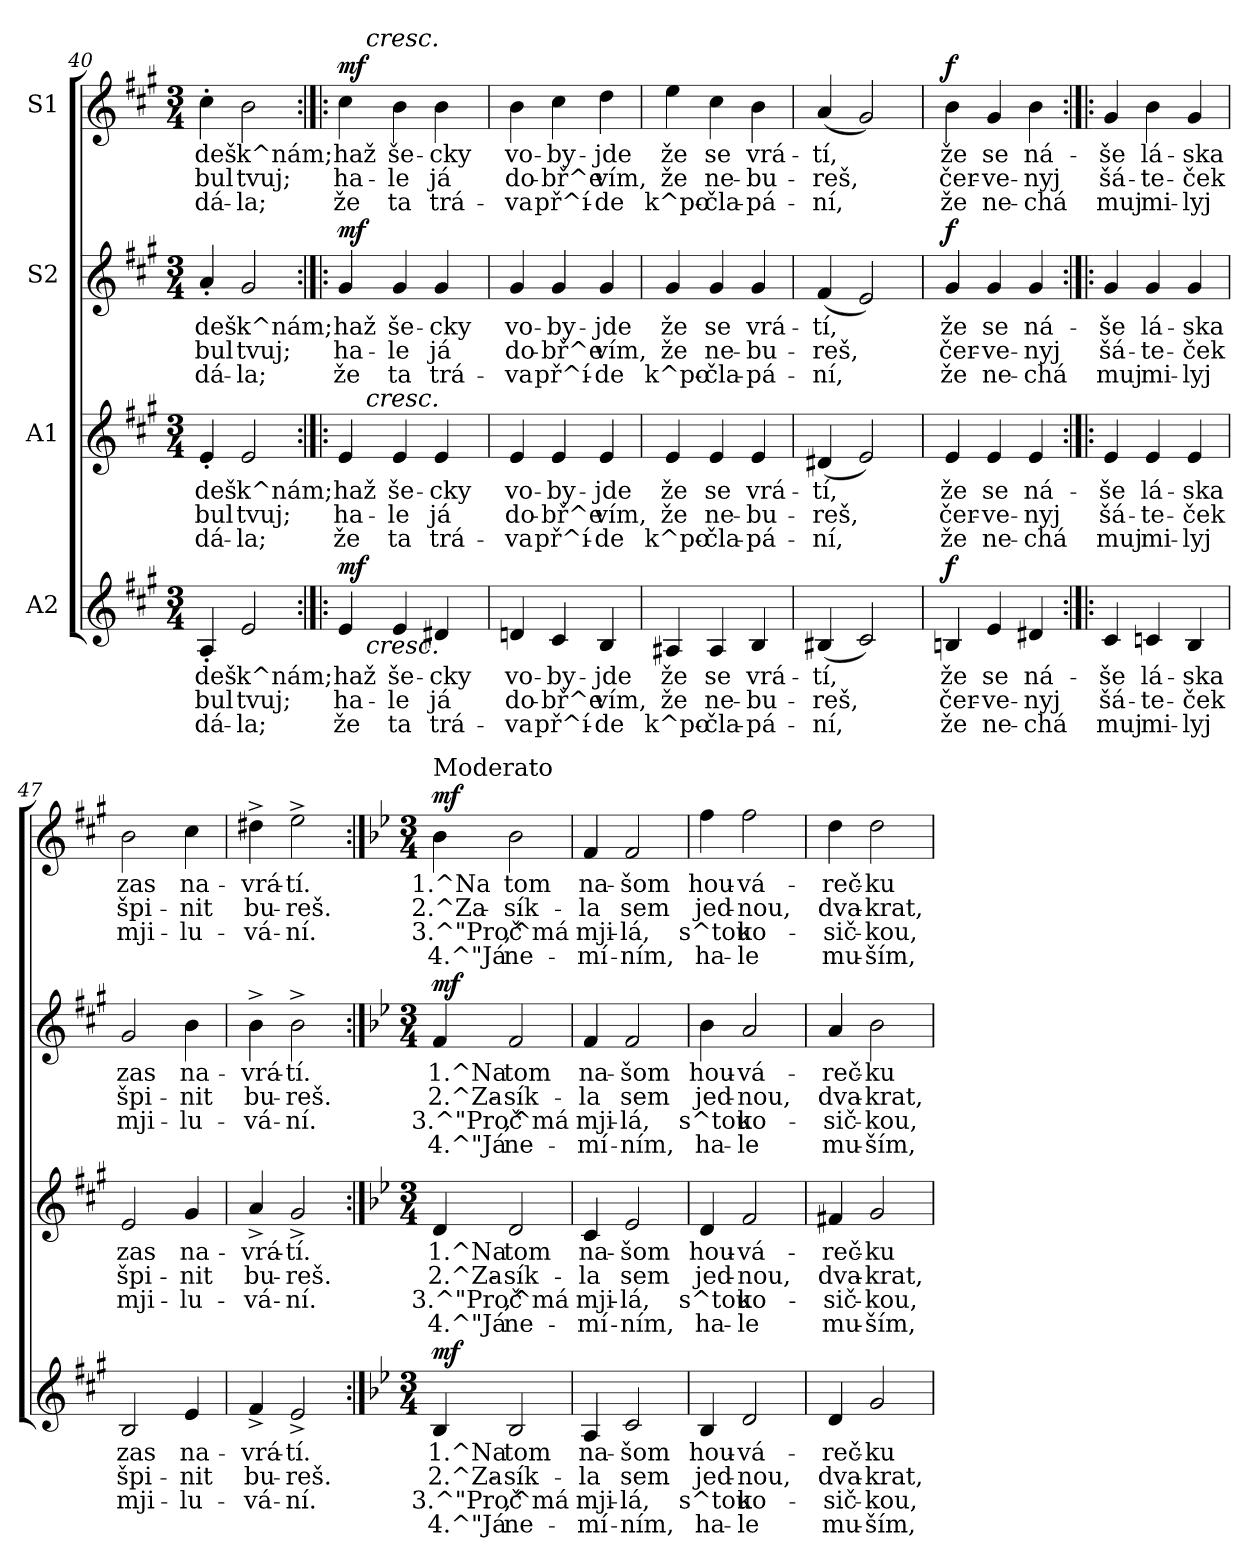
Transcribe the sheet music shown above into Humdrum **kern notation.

**kern	**text	**text	**text	**text	**dynam	**kern	**text	**text	**text	**text	**kern	**text	**text	**text	**text	**dynam	**kern	**text	**text	**text	**text	**dynam
*part4	*part4	*part4	*part4	*part4	*part4	*part3	*part3	*part3	*part3	*part3	*part2	*part2	*part2	*part2	*part2	*part2	*part1	*part1	*part1	*part1	*part1	*part1
*staff4	*staff4	*staff4	*staff4	*staff4	*staff4	*staff3	*staff3	*staff3	*staff3	*staff3	*staff2	*staff2	*staff2	*staff2	*staff2	*staff2	*staff1	*staff1	*staff1	*staff1	*staff1	*staff1
*I"A2	*	*	*	*	*	*I"A1	*	*	*	*	*I"S2	*	*	*	*	*	*I"S1	*	*	*	*	*
*clefG2	*	*	*	*	*	*clefG2	*	*	*	*	*clefG2	*	*	*	*	*	*clefG2	*	*	*	*	*
*k[f#c#g#]	*	*	*	*	*	*k[f#c#g#]	*	*	*	*	*k[f#c#g#]	*	*	*	*	*	*k[f#c#g#]	*	*	*	*	*
*A:	*	*	*	*	*	*A:	*	*	*	*	*A:	*	*	*	*	*	*A:	*	*	*	*	*
*M3/4	*	*	*	*	*	*M3/4	*	*	*	*	*M3/4	*	*	*	*	*	*M3/4	*	*	*	*	*
=40	=40	=40	=40	=40	=40	=40	=40	=40	=40	=40	=40	=40	=40	=40	=40	=40	=40	=40	=40	=40	=40	=40
!	!LO:LY:a:rj	!LO:LY:a:rj	!LO:LY:a:rj	!	!	!	!LO:LY:b:rj	!LO:LY:b:rj	!LO:LY:b:rj	!	!	!LO:LY:a:rj	!LO:LY:a:rj	!LO:LY:a:rj	!	!	!	!LO:LY:b:rj	!LO:LY:b:rj	!LO:LY:b:rj	!	!
4A'</	-deš	bul	dá-	.	.	4e'</	-deš	bul	dá-	.	4a'</	-deš	bul	dá-	.	.	4cc#'>\	-deš	bul	dá-	.	.
!	!LO:LY:a:rj	!LO:LY:a:rj	!LO:LY:a:rj	!	!	!	!LO:LY:b:rj	!LO:LY:b:rj	!LO:LY:b:rj	!	!	!LO:LY:a:rj	!LO:LY:a:rj	!LO:LY:a:rj	!	!	!	!LO:LY:b:rj	!LO:LY:b:rj	!LO:LY:b:rj	!	!
2e/	-k^nám;	tvuj;	la;	.	.	2e/	-k^nám;	tvuj;	la;	.	2g#/	-k^nám;	tvuj;	la;	.	.	2b\	-k^nám;	tvuj;	la;	.	.
=41:|!|:	=41:|!|:	=41:|!|:	=41:|!|:	=41:|!|:	=41:|!|:	=41:|!|:	=41:|!|:	=41:|!|:	=41:|!|:	=41:|!|:	=41:|!|:	=41:|!|:	=41:|!|:	=41:|!|:	=41:|!|:	=41:|!|:	=41:|!|:	=41:|!|:	=41:|!|:	=41:|!|:	=41:|!|:	=41:|!|:
!	!LO:LY:a:rj	!LO:LY:a:rj	!LO:LY:a:rj	!	!LO:DY:b	!	!LO:LY:b:rj	!LO:LY:b:rj	!LO:LY:b:rj	!	!	!LO:LY:a:rj	!LO:LY:a:rj	!LO:LY:a:rj	!	!LO:DY:b	!	!LO:LY:b:rj	!LO:LY:b:rj	!LO:LY:b:rj	!	!LO:DY:a
*^	*	*	*	*	*	*^	*	*	*	*	*	*	*	*	*	*	*^	*	*	*	*	*
4e/	8ryy	haž	ha-	-že	.	mf	4e/	8ryy	haž	ha-	-že	.	4g#/	haž	ha-	-že	.	mf	4cc#\	8ryy	haž	ha-	-že	.	mf
!	!	!	!	!	!	!	!	!	!	!	!	!	!	!	!	!	!	!	!	!LO:TX:a:i:t=cresc.	!	!	!	!	!
!	!	!	!	!	!	!	!	!LO:TX:a:i:t=cresc.	!	!	!	!	!	!	!	!	!	!	!	!	!	!	!	!	!
!	!LO:TX:b:i:t=cresc.	!	!	!	!	!	!	!	!	!	!	!	!	!	!	!	!	!	!	!	!	!	!	!	!
.	2ryy	.	.	.	.	.	.	2ryy	.	.	.	.	.	.	.	.	.	.	.	2ryy	.	.	.	.	.
!	!	!LO:LY:a:rj	!LO:LY:a:rj	!LO:LY:a:rj	!	!	!	!	!LO:LY:b:rj	!LO:LY:b:rj	!LO:LY:b:rj	!	!	!LO:LY:a:rj	!LO:LY:a:rj	!LO:LY:a:rj	!	!	!	!	!LO:LY:b:rj	!LO:LY:b:rj	!LO:LY:b:rj	!	!
4e/	.	še-	-le	ta	.	.	4e/	.	še-	-le	ta	.	4g#/	še-	-le	ta	.	.	4b\	.	še-	-le	ta	.	.
!	!	!LO:LY:a:rj	!LO:LY:a:rj	!LO:LY:a:rj	!	!	!	!	!LO:LY:b:rj	!LO:LY:b:rj	!LO:LY:b:rj	!	!	!LO:LY:a:rj	!LO:LY:a:rj	!LO:LY:a:rj	!	!	!	!	!LO:LY:b:rj	!LO:LY:b:rj	!LO:LY:b:rj	!	!
4d#X/	.	cky	já	trá-	.	.	4e/	.	cky	já	trá-	.	4g#/	cky	já	trá-	.	.	4b\	.	cky	já	trá-	.	.
.	8ryy	.	.	.	.	.	.	8ryy	.	.	.	.	.	.	.	.	.	.	.	8ryy	.	.	.	.	.
=42	=42	=42	=42	=42	=42	=42	=42	=42	=42	=42	=42	=42	=42	=42	=42	=42	=42	=42	=42	=42	=42	=42	=42	=42	=42
!	!	!LO:LY:a:rj	!LO:LY:a:rj	!LO:LY:a:rj	!	!	!	!	!LO:LY:b:rj	!LO:LY:b:rj	!LO:LY:b:rj	!	!	!LO:LY:a:rj	!LO:LY:a:rj	!LO:LY:a:rj	!	!	!	!	!LO:LY:b:rj	!LO:LY:b:rj	!LO:LY:b:rj	!	!
*v	*v	*	*	*	*	*	*	*	*	*	*	*	*	*	*	*	*	*	*v	*v	*	*	*	*	*
*	*	*	*	*	*	*v	*v	*	*	*	*	*	*	*	*	*	*	*	*	*	*	*	*
4dn/	-vo-	-do-	-va	.	.	4e/	-vo-	-do-	-va	.	4g#/	-vo-	-do-	-va	.	.	4b\	-vo-	-do-	-va	.	.
!	!LO:LY:a:rj	!LO:LY:a:rj	!LO:LY:a:rj	!	!	!	!LO:LY:b:rj	!LO:LY:b:rj	!LO:LY:b:rj	!	!	!LO:LY:a:rj	!LO:LY:a:rj	!LO:LY:a:rj	!	!	!	!LO:LY:b:rj	!LO:LY:b:rj	!LO:LY:b:rj	!	!
4c#/	by-	-bř^e	př^í-	.	.	4e/	by-	-bř^e	př^í-	.	4g#/	by-	-bř^e	př^í-	.	.	4cc#\	by-	-bř^e	př^í-	.	.
!	!LO:LY:a:rj	!LO:LY:a:rj	!LO:LY:a:rj	!	!	!	!LO:LY:b:rj	!LO:LY:b:rj	!LO:LY:b:rj	!	!	!LO:LY:a:rj	!LO:LY:a:rj	!LO:LY:a:rj	!	!	!	!LO:LY:b:rj	!LO:LY:b:rj	!LO:LY:b:rj	!	!
4B/	-jde	vím,	de	.	.	4e/	-jde	vím,	de	.	4g#/	-jde	vím,	de	.	.	4dd\	-jde	vím,	de	.	.
=43	=43	=43	=43	=43	=43	=43	=43	=43	=43	=43	=43	=43	=43	=43	=43	=43	=43	=43	=43	=43	=43	=43
!	!LO:LY:a:rj	!LO:LY:a:rj	!LO:LY:a:rj	!	!	!	!LO:LY:b:rj	!LO:LY:b:rj	!LO:LY:b:rj	!	!	!LO:LY:a:rj	!LO:LY:a:rj	!LO:LY:a:rj	!	!	!	!LO:LY:b:rj	!LO:LY:b:rj	!LO:LY:b:rj	!	!
4A#X/	že	že	k^po-	.	.	4e/	že	že	k^po-	.	4g#/	že	že	k^po-	.	.	4ee\	že	že	k^po-	.	.
!	!LO:LY:a:rj	!LO:LY:a:rj	!LO:LY:a:rj	!	!	!	!LO:LY:b:rj	!LO:LY:b:rj	!LO:LY:b:rj	!	!	!LO:LY:a:rj	!LO:LY:a:rj	!LO:LY:a:rj	!	!	!	!LO:LY:b:rj	!LO:LY:b:rj	!LO:LY:b:rj	!	!
4A#/	-se	ne-	-čla-	.	.	4e/	-se	ne-	-čla-	.	4g#/	-se	ne-	-čla-	.	.	4cc#\	-se	ne-	-čla-	.	.
!	!LO:LY:a:rj	!LO:LY:a:rj	!LO:LY:a:rj	!	!	!	!LO:LY:b:rj	!LO:LY:b:rj	!LO:LY:b:rj	!	!	!LO:LY:a:rj	!LO:LY:a:rj	!LO:LY:a:rj	!	!	!	!LO:LY:b:rj	!LO:LY:b:rj	!LO:LY:b:rj	!	!
4B/	-vrá-	-bu-	-pá-	.	.	4e/	-vrá-	-bu-	-pá-	.	4g#/	-vrá-	-bu-	-pá-	.	.	4b\	-vrá-	-bu-	-pá-	.	.
=44	=44	=44	=44	=44	=44	=44	=44	=44	=44	=44	=44	=44	=44	=44	=44	=44	=44	=44	=44	=44	=44	=44
!	!LO:LY:a:rj	!LO:LY:a:rj	!LO:LY:a:rj	!	!	!	!LO:LY:b:rj	!LO:LY:b:rj	!LO:LY:b:rj	!	!	!LO:LY:a:rj	!LO:LY:a:rj	!LO:LY:a:rj	!	!	!	!LO:LY:b:rj	!LO:LY:b:rj	!LO:LY:b:rj	!	!
(<4B#X/	-tí,	reš,	ní,	.	.	(<4d#X/	-tí,	reš,	ní,	.	(<4f#/	-tí,	reš,	ní,	.	.	(<4a/	-tí,	reš,	ní,	.	.
!	!LO:LY:a:rj	!LO:LY:a:rj	!LO:LY:a:rj	!	!	!	!LO:LY:b:rj	!LO:LY:b:rj	!LO:LY:b:rj	!	!	!LO:LY:a:rj	!LO:LY:a:rj	!LO:LY:a:rj	!	!	!	!LO:LY:b:rj	!LO:LY:b:rj	!LO:LY:b:rj	!	!
2c#/)	.	.	.	.	.	2e/)	.	.	.	.	2e/)	.	.	.	.	.	2g#/)	.	.	.	.	.
=45	=45	=45	=45	=45	=45	=45	=45	=45	=45	=45	=45	=45	=45	=45	=45	=45	=45	=45	=45	=45	=45	=45
!	!LO:LY:a:rj	!LO:LY:a:rj	!LO:LY:a:rj	!	!LO:DY:b	!	!LO:LY:b:rj	!LO:LY:b:rj	!LO:LY:b:rj	!	!	!LO:LY:a:rj	!LO:LY:a:rj	!LO:LY:a:rj	!	!LO:DY:b	!	!LO:LY:b:rj	!LO:LY:b:rj	!LO:LY:b:rj	!	!LO:DY:a
4Bn/	že	čer-	-že	.	f	4e/	že	čer-	-že	.	4g#/	že	čer-	-že	.	f	4b\	že	čer-	-že	.	f
!	!LO:LY:a:rj	!LO:LY:a:rj	!LO:LY:a:rj	!	!	!	!LO:LY:b:rj	!LO:LY:b:rj	!LO:LY:b:rj	!	!	!LO:LY:a:rj	!LO:LY:a:rj	!LO:LY:a:rj	!	!	!	!LO:LY:b:rj	!LO:LY:b:rj	!LO:LY:b:rj	!	!
4e/	se	ve-	-ne-	.	.	4e/	se	ve-	-ne-	.	4g#/	se	ve-	-ne-	.	.	4g#/	se	ve-	-ne-	.	.
!	!LO:LY:a:rj	!LO:LY:a:rj	!LO:LY:a:rj	!	!	!	!LO:LY:b:rj	!LO:LY:b:rj	!LO:LY:b:rj	!	!	!LO:LY:a:rj	!LO:LY:a:rj	!LO:LY:a:rj	!	!	!	!LO:LY:b:rj	!LO:LY:b:rj	!LO:LY:b:rj	!	!
4d#X/	-ná-	-nyj	chá	.	.	4e/	-ná-	-nyj	chá	.	4g#/	-ná-	-nyj	chá	.	.	4b\	-ná-	-nyj	chá	.	.
!!LO:PB:g=z
=46:|!|:	=46:|!|:	=46:|!|:	=46:|!|:	=46:|!|:	=46:|!|:	=46:|!|:	=46:|!|:	=46:|!|:	=46:|!|:	=46:|!|:	=46:|!|:	=46:|!|:	=46:|!|:	=46:|!|:	=46:|!|:	=46:|!|:	=46:|!|:	=46:|!|:	=46:|!|:	=46:|!|:	=46:|!|:	=46:|!|:
!	!LO:LY:a:rj	!LO:LY:a:rj	!LO:LY:a:rj	!	!	!	!LO:LY:b:rj	!LO:LY:b:rj	!LO:LY:b:rj	!	!	!LO:LY:a:rj	!LO:LY:a:rj	!LO:LY:a:rj	!	!	!	!LO:LY:b:rj	!LO:LY:b:rj	!LO:LY:b:rj	!	!
4c#/	še	šá-	-muj	.	.	4e/	še	šá-	-muj	.	4g#/	še	šá-	-muj	.	.	4g#/	še	šá-	-muj	.	.
!	!LO:LY:a:rj	!LO:LY:a:rj	!LO:LY:a:rj	!	!	!	!LO:LY:b:rj	!LO:LY:b:rj	!LO:LY:b:rj	!	!	!LO:LY:a:rj	!LO:LY:a:rj	!LO:LY:a:rj	!	!	!	!LO:LY:b:rj	!LO:LY:b:rj	!LO:LY:b:rj	!	!
4cn/	lá-	-te-	-mi-	.	.	4e/	lá-	-te-	-mi-	.	4g#/	lá-	-te-	-mi-	.	.	4b\	lá-	-te-	-mi-	.	.
!	!LO:LY:a:rj	!LO:LY:a:rj	!LO:LY:a:rj	!	!	!	!LO:LY:b:rj	!LO:LY:b:rj	!LO:LY:b:rj	!	!	!LO:LY:a:rj	!LO:LY:a:rj	!LO:LY:a:rj	!	!	!	!LO:LY:b:rj	!LO:LY:b:rj	!LO:LY:b:rj	!	!
4B/	-ska	ček	lyj	.	.	4e/	-ska	ček	lyj	.	4g#/	-ska	ček	lyj	.	.	4g#/	-ska	ček	lyj	.	.
=47	=47	=47	=47	=47	=47	=47	=47	=47	=47	=47	=47	=47	=47	=47	=47	=47	=47	=47	=47	=47	=47	=47
!	!LO:LY:a:rj	!LO:LY:a:rj	!LO:LY:a:rj	!	!	!	!LO:LY:b:rj	!LO:LY:b:rj	!LO:LY:b:rj	!	!	!LO:LY:a:rj	!LO:LY:a:rj	!LO:LY:a:rj	!	!	!	!LO:LY:b:rj	!LO:LY:b:rj	!LO:LY:b:rj	!	!
2B/	zas	špi-	-mji-	.	.	2e/	zas	špi-	-mji-	.	2g#/	zas	špi-	-mji-	.	.	2b\	zas	špi-	-mji-	.	.
!	!LO:LY:a:rj	!LO:LY:a:rj	!LO:LY:a:rj	!	!	!	!LO:LY:b:rj	!LO:LY:b:rj	!LO:LY:b:rj	!	!	!LO:LY:a:rj	!LO:LY:a:rj	!LO:LY:a:rj	!	!	!	!LO:LY:b:rj	!LO:LY:b:rj	!LO:LY:b:rj	!	!
4e/	-na-	-nit	lu-	.	.	4g#/	-na-	-nit	lu-	.	4b\	-na-	-nit	lu-	.	.	4cc#\	-na-	-nit	lu-	.	.
=48	=48	=48	=48	=48	=48	=48	=48	=48	=48	=48	=48	=48	=48	=48	=48	=48	=48	=48	=48	=48	=48	=48
!	!LO:LY:a:rj	!LO:LY:a:rj	!LO:LY:a:rj	!	!	!	!LO:LY:b:rj	!LO:LY:b:rj	!LO:LY:b:rj	!	!	!LO:LY:a:rj	!LO:LY:a:rj	!LO:LY:a:rj	!	!	!	!LO:LY:b:rj	!LO:LY:b:rj	!LO:LY:b:rj	!	!
4f#^>/	-vrá-	-bu-	-vá-	.	.	4a^>/	-vrá-	-bu-	-vá-	.	4b^>\	-vrá-	-bu-	-vá-	.	.	4dd#X^>\	-vrá-	-bu-	-vá-	.	.
!	!LO:LY:a:rj	!LO:LY:a:rj	!LO:LY:a:rj	!	!	!	!LO:LY:b:rj	!LO:LY:b:rj	!LO:LY:b:rj	!	!	!LO:LY:a:rj	!LO:LY:a:rj	!LO:LY:a:rj	!	!	!	!LO:LY:b:rj	!LO:LY:b:rj	!LO:LY:b:rj	!	!
2e^>/	-tí.	reš.	ní.	.	.	2g#^>/	-tí.	reš.	ní.	.	2b^>\	-tí.	reš.	ní.	.	.	2ee^>\	-tí.	reš.	ní.	.	.
!!LO:PB:g=z
=49:|!	=49:|!	=49:|!	=49:|!	=49:|!	=49:|!	=49:|!	=49:|!	=49:|!	=49:|!	=49:|!	=49:|!	=49:|!	=49:|!	=49:|!	=49:|!	=49:|!	=49:|!	=49:|!	=49:|!	=49:|!	=49:|!	=49:|!
*k[b-e-]	*	*	*	*	*	*k[b-e-]	*	*	*	*	*k[b-e-]	*	*	*	*	*	*k[b-e-]	*	*	*	*	*
*B-:	*	*	*	*	*	*B-:	*	*	*	*	*B-:	*	*	*	*	*	*B-:	*	*	*	*	*
*M3/4	*	*	*	*	*	*M3/4	*	*	*	*	*M3/4	*	*	*	*	*	*M3/4	*	*	*	*	*
!	!	!	!	!	!	!	!	!	!	!	!	!	!	!	!	!	!LO:TX:a:t=Moderato	!	!	!	!	!
!	!LO:LY:a:rj	!LO:LY:a:rj	!LO:LY:a:rj	!LO:LY:b:rj	!LO:DY:b	!	!LO:LY:b:rj	!LO:LY:b:rj	!LO:LY:b:rj	!LO:LY:b:rj	!	!LO:LY:a:rj	!LO:LY:a:rj	!LO:LY:a:rj	!LO:LY:a:rj	!LO:DY:b	!	!LO:LY:b:rj	!LO:LY:b:rj	!LO:LY:b:rj	!LO:LY:b:rj	!LO:DY:a
4B-/	1.^Na	2.^Za-	-3.^"Proč	4.^"Já	mf	4d/	1.^Na	2.^Za-	-3.^"Proč	4.^"Já	4f/	1.^Na	2.^Za-	-3.^"Proč	4.^"Já	mf	4b-\	1.^Na	2.^Za-	-3.^"Proč	4.^"Já	mf
!	!LO:LY:a:rj	!LO:LY:a:rj	!LO:LY:a:rj	!LO:LY:b:rj	!	!	!LO:LY:b:rj	!LO:LY:b:rj	!LO:LY:b:rj	!LO:LY:b:rj	!	!LO:LY:a:rj	!LO:LY:a:rj	!LO:LY:a:rj	!LO:LY:a:rj	!	!	!LO:LY:b:rj	!LO:LY:b:rj	!LO:LY:b:rj	!LO:LY:b:rj	!
2B-/	tom	sík-	-,^má	ne-	.	2d/	tom	sík-	-,^má	ne-	2f/	tom	sík-	-,^má	ne-	.	2b-\	tom	sík-	-,^má	ne-	.
=50	=50	=50	=50	=50	=50	=50	=50	=50	=50	=50	=50	=50	=50	=50	=50	=50	=50	=50	=50	=50	=50	=50
!	!LO:LY:a:rj	!LO:LY:a:rj	!LO:LY:a:rj	!LO:LY:b:rj	!	!	!LO:LY:b:rj	!LO:LY:b:rj	!LO:LY:b:rj	!LO:LY:b:rj	!	!LO:LY:a:rj	!LO:LY:a:rj	!LO:LY:a:rj	!LO:LY:a:rj	!	!	!LO:LY:b:rj	!LO:LY:b:rj	!LO:LY:b:rj	!LO:LY:b:rj	!
4A/	-na-	-la	mji-	-mí-	.	4c/	-na-	-la	mji-	-mí-	4f/	-na-	-la	mji-	-mí-	.	4f/	-na-	-la	mji-	-mí-	.
!	!LO:LY:a:rj	!LO:LY:a:rj	!LO:LY:a:rj	!LO:LY:b:rj	!	!	!LO:LY:b:rj	!LO:LY:b:rj	!LO:LY:b:rj	!LO:LY:b:rj	!	!LO:LY:a:rj	!LO:LY:a:rj	!LO:LY:a:rj	!LO:LY:a:rj	!	!	!LO:LY:b:rj	!LO:LY:b:rj	!LO:LY:b:rj	!LO:LY:b:rj	!
2c/	-šom	sem	lá,	ním,	.	2e-/	-šom	sem	lá,	ním,	2f/	-šom	sem	lá,	ním,	.	2f/	-šom	sem	lá,	ním,	.
=51	=51	=51	=51	=51	=51	=51	=51	=51	=51	=51	=51	=51	=51	=51	=51	=51	=51	=51	=51	=51	=51	=51
!	!LO:LY:a:rj	!LO:LY:a:rj	!LO:LY:a:rj	!LO:LY:b:rj	!	!	!LO:LY:b:rj	!LO:LY:b:rj	!LO:LY:b:rj	!LO:LY:b:rj	!	!LO:LY:a:rj	!LO:LY:a:rj	!LO:LY:a:rj	!LO:LY:a:rj	!	!	!LO:LY:b:rj	!LO:LY:b:rj	!LO:LY:b:rj	!LO:LY:b:rj	!
4B-/	hou-	-jed-	-s^tou	ha-	.	4d/	hou-	-jed-	-s^tou	ha-	4b-\	hou-	-jed-	-s^tou	ha-	.	4ff\	hou-	-jed-	-s^tou	ha-	.
!	!LO:LY:a:rj	!LO:LY:a:rj	!LO:LY:a:rj	!LO:LY:b:rj	!	!	!LO:LY:b:rj	!LO:LY:b:rj	!LO:LY:b:rj	!LO:LY:b:rj	!	!LO:LY:a:rj	!LO:LY:a:rj	!LO:LY:a:rj	!LO:LY:a:rj	!	!	!LO:LY:b:rj	!LO:LY:b:rj	!LO:LY:b:rj	!LO:LY:b:rj	!
2d/	-vá-	-nou,	ko-	-le	.	2f/	-vá-	-nou,	ko-	-le	2a/	-vá-	-nou,	ko-	-le	.	2ff\	-vá-	-nou,	ko-	-le	.
=52	=52	=52	=52	=52	=52	=52	=52	=52	=52	=52	=52	=52	=52	=52	=52	=52	=52	=52	=52	=52	=52	=52
!	!LO:LY:a:rj	!LO:LY:a:rj	!LO:LY:a:rj	!LO:LY:b:rj	!	!	!LO:LY:b:rj	!LO:LY:b:rj	!LO:LY:b:rj	!LO:LY:b:rj	!	!LO:LY:a:rj	!LO:LY:a:rj	!LO:LY:a:rj	!LO:LY:a:rj	!	!	!LO:LY:b:rj	!LO:LY:b:rj	!LO:LY:b:rj	!LO:LY:b:rj	!
4d/	reč-	-dva-	-sič-	-mu-	.	4f#X/	reč-	-dva-	-sič-	-mu-	4a/	reč-	-dva-	-sič-	-mu-	.	4dd\	reč-	-dva-	-sič-	-mu-	.
!	!LO:LY:a:rj	!LO:LY:a:rj	!LO:LY:a:rj	!LO:LY:b:rj	!	!	!LO:LY:b:rj	!LO:LY:b:rj	!LO:LY:b:rj	!LO:LY:b:rj	!	!LO:LY:a:rj	!LO:LY:a:rj	!LO:LY:a:rj	!LO:LY:a:rj	!	!	!LO:LY:b:rj	!LO:LY:b:rj	!LO:LY:b:rj	!LO:LY:b:rj	!
2g/	-ku	krat,	kou,	ším,	.	2g/	-ku	krat,	kou,	ším,	2b-\	-ku	krat,	kou,	ším,	.	2dd\	-ku	krat,	kou,	ším,	.
=	=	=	=	=	=	=	=	=	=	=	=	=	=	=	=	=	=	=	=	=	=	=
*-	*-	*-	*-	*-	*-	*-	*-	*-	*-	*-	*-	*-	*-	*-	*-	*-	*-	*-	*-	*-	*-	*-
